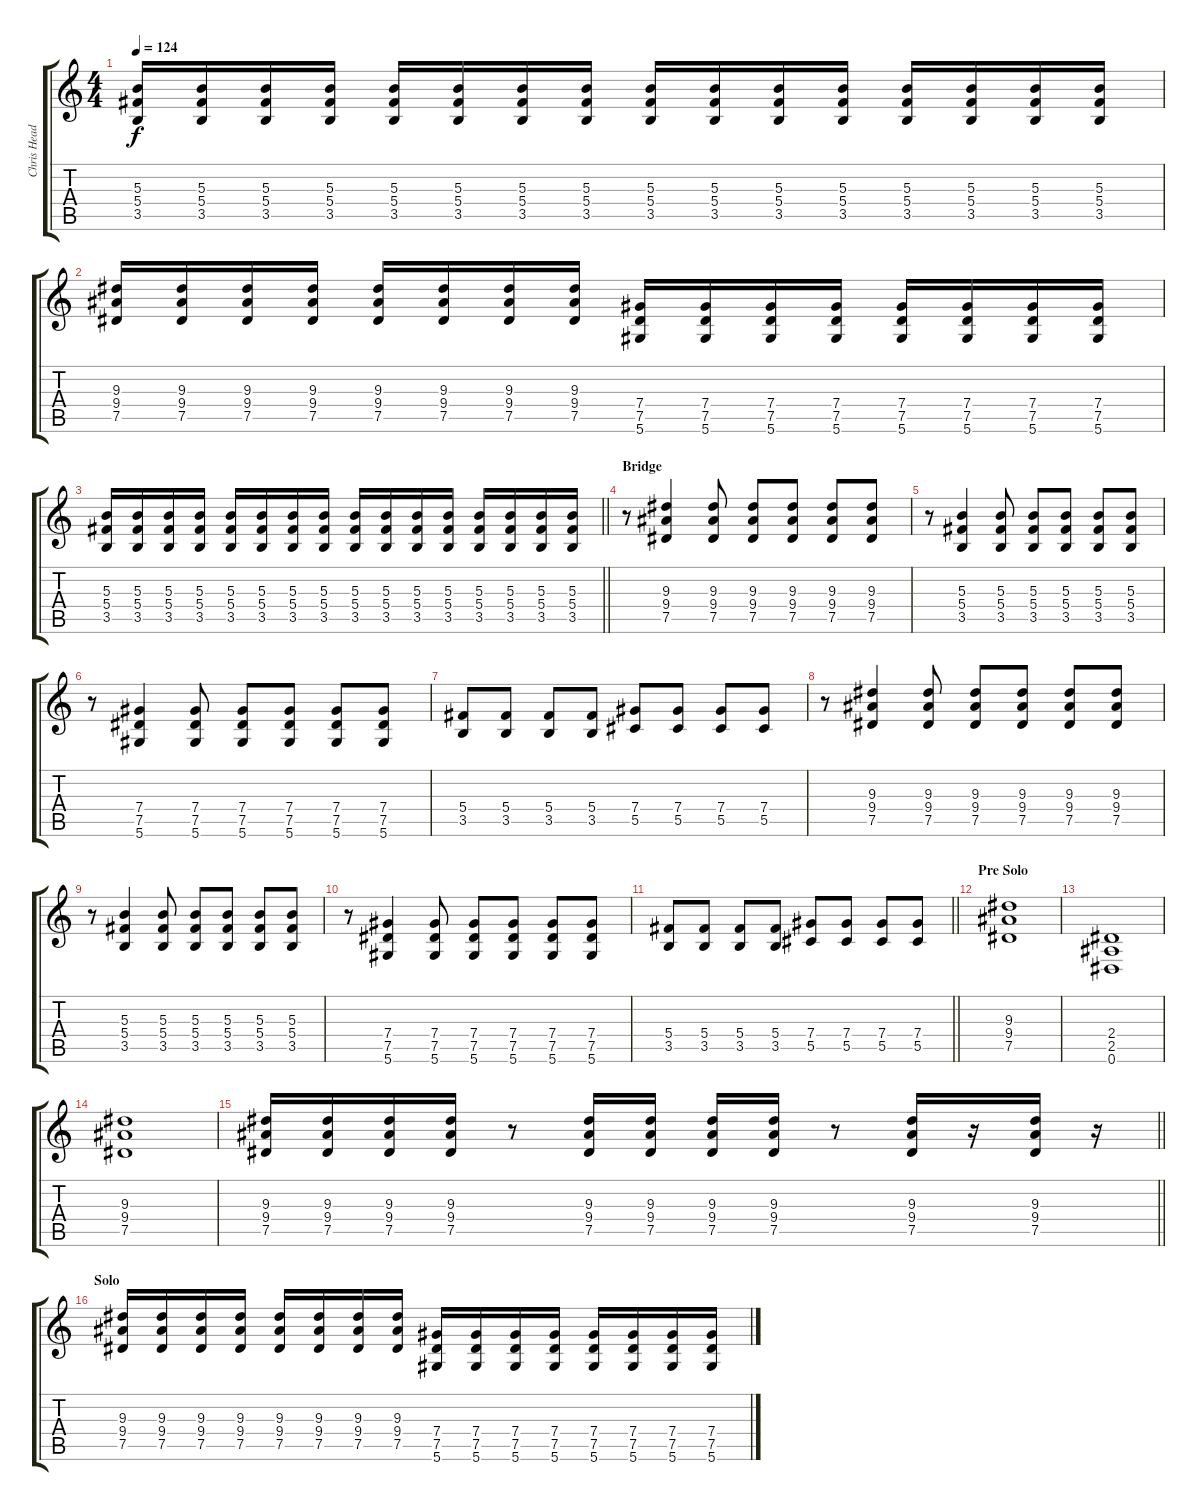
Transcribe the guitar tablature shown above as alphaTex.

\track ("Chris Head" "Chris Head") {instrument overdrivenguitar}
\staff {score tabs}
\tuning (Eb4 Bb3 Gb3 Db3 Ab2 Eb2) {hide}
\ts (4 4)
\tempo 124
\clef g2
\ks c
(5.3 5.4 3.5).16{dy f} (5.3 5.4 3.5).16 (5.3 5.4 3.5).16 (5.3 5.4 3.5).16 (5.3 5.4 3.5).16 (5.3 5.4 3.5).16 (5.3 5.4 3.5).16 (5.3 5.4 3.5).16 (5.3 5.4 3.5).16 (5.3 5.4 3.5).16 (5.3 5.4 3.5).16 (5.3 5.4 3.5).16 (5.3 5.4 3.5).16 (5.3 5.4 3.5).16 (5.3 5.4 3.5).16 (5.3 5.4 3.5).16 |
(9.3 9.4 7.5).16 (9.3 9.4 7.5).16 (9.3 9.4 7.5).16 (9.3 9.4 7.5).16 (9.3 9.4 7.5).16 (9.3 9.4 7.5).16 (9.3 9.4 7.5).16 (9.3 9.4 7.5).16 (7.4 7.5 5.6).16 (7.4 7.5 5.6).16 (7.4 7.5 5.6).16 (7.4 7.5 5.6).16 (7.4 7.5 5.6).16 (7.4 7.5 5.6).16 (7.4 7.5 5.6).16 (7.4 7.5 5.6).16 |
\barLineRight lightlight
(5.3 5.4 3.5).16 (5.3 5.4 3.5).16 (5.3 5.4 3.5).16 (5.3 5.4 3.5).16 (5.3 5.4 3.5).16 (5.3 5.4 3.5).16 (5.3 5.4 3.5).16 (5.3 5.4 3.5).16 (5.3 5.4 3.5).16 (5.3 5.4 3.5).16 (5.3 5.4 3.5).16 (5.3 5.4 3.5).16 (5.3 5.4 3.5).16 (5.3 5.4 3.5).16 (5.3 5.4 3.5).16 (5.3 5.4 3.5).16 |
\section ("" "Bridge")
r.8 (9.3 9.4 7.5).4 (9.3 9.4 7.5).8 (9.3 9.4 7.5).8 (9.3 9.4 7.5).8 (9.3 9.4 7.5).8 (9.3 9.4 7.5).8 |
r.8 (5.3 5.4 3.5).4 (5.3 5.4 3.5).8 (5.3 5.4 3.5).8 (5.3 5.4 3.5).8 (5.3 5.4 3.5).8 (5.3 5.4 3.5).8 |
r.8 (7.4 7.5 5.6).4 (7.4 7.5 5.6).8 (7.4 7.5 5.6).8 (7.4 7.5 5.6).8 (7.4 7.5 5.6).8 (7.4 7.5 5.6).8 |
(5.4 3.5).8 (5.4 3.5).8 (5.4 3.5).8 (5.4 3.5).8 (7.4 5.5).8 (7.4 5.5).8 (7.4 5.5).8 (7.4 5.5).8 |
r.8 (9.3 9.4 7.5).4 (9.3 9.4 7.5).8 (9.3 9.4 7.5).8 (9.3 9.4 7.5).8 (9.3 9.4 7.5).8 (9.3 9.4 7.5).8 |
r.8 (5.3 5.4 3.5).4 (5.3 5.4 3.5).8 (5.3 5.4 3.5).8 (5.3 5.4 3.5).8 (5.3 5.4 3.5).8 (5.3 5.4 3.5).8 |
r.8 (7.4 7.5 5.6).4 (7.4 7.5 5.6).8 (7.4 7.5 5.6).8 (7.4 7.5 5.6).8 (7.4 7.5 5.6).8 (7.4 7.5 5.6).8 |
\barLineRight lightlight
(5.4 3.5).8 (5.4 3.5).8 (5.4 3.5).8 (5.4 3.5).8 (7.4 5.5).8 (7.4 5.5).8 (7.4 5.5).8 (7.4 5.5).8 |
\section ("" "Pre Solo")
(9.3 9.4 7.5).1 |
(2.4 2.5 0.6).1 |
(9.3 9.4 7.5).1 |
\barLineRight lightlight
(9.3 9.4 7.5).16 (9.3 9.4 7.5).16 (9.3 9.4 7.5).16 (9.3 9.4 7.5).16 r.8 (9.3 9.4 7.5).16 (9.3 9.4 7.5).16 (9.3 9.4 7.5).16 (9.3 9.4 7.5).16 r.8 (9.3 9.4 7.5).16 r.16 (9.3 9.4 7.5).16 r.16 |
\section ("" "Solo")
(9.3 9.4 7.5).16 (9.3 9.4 7.5).16 (9.3 9.4 7.5).16 (9.3 9.4 7.5).16 (9.3 9.4 7.5).16 (9.3 9.4 7.5).16 (9.3 9.4 7.5).16 (9.3 9.4 7.5).16 (7.4 7.5 5.6).16 (7.4 7.5 5.6).16 (7.4 7.5 5.6).16 (7.4 7.5 5.6).16 (7.4 7.5 5.6).16 (7.4 7.5 5.6).16 (7.4 7.5 5.6).16 (7.4 7.5 5.6).16
